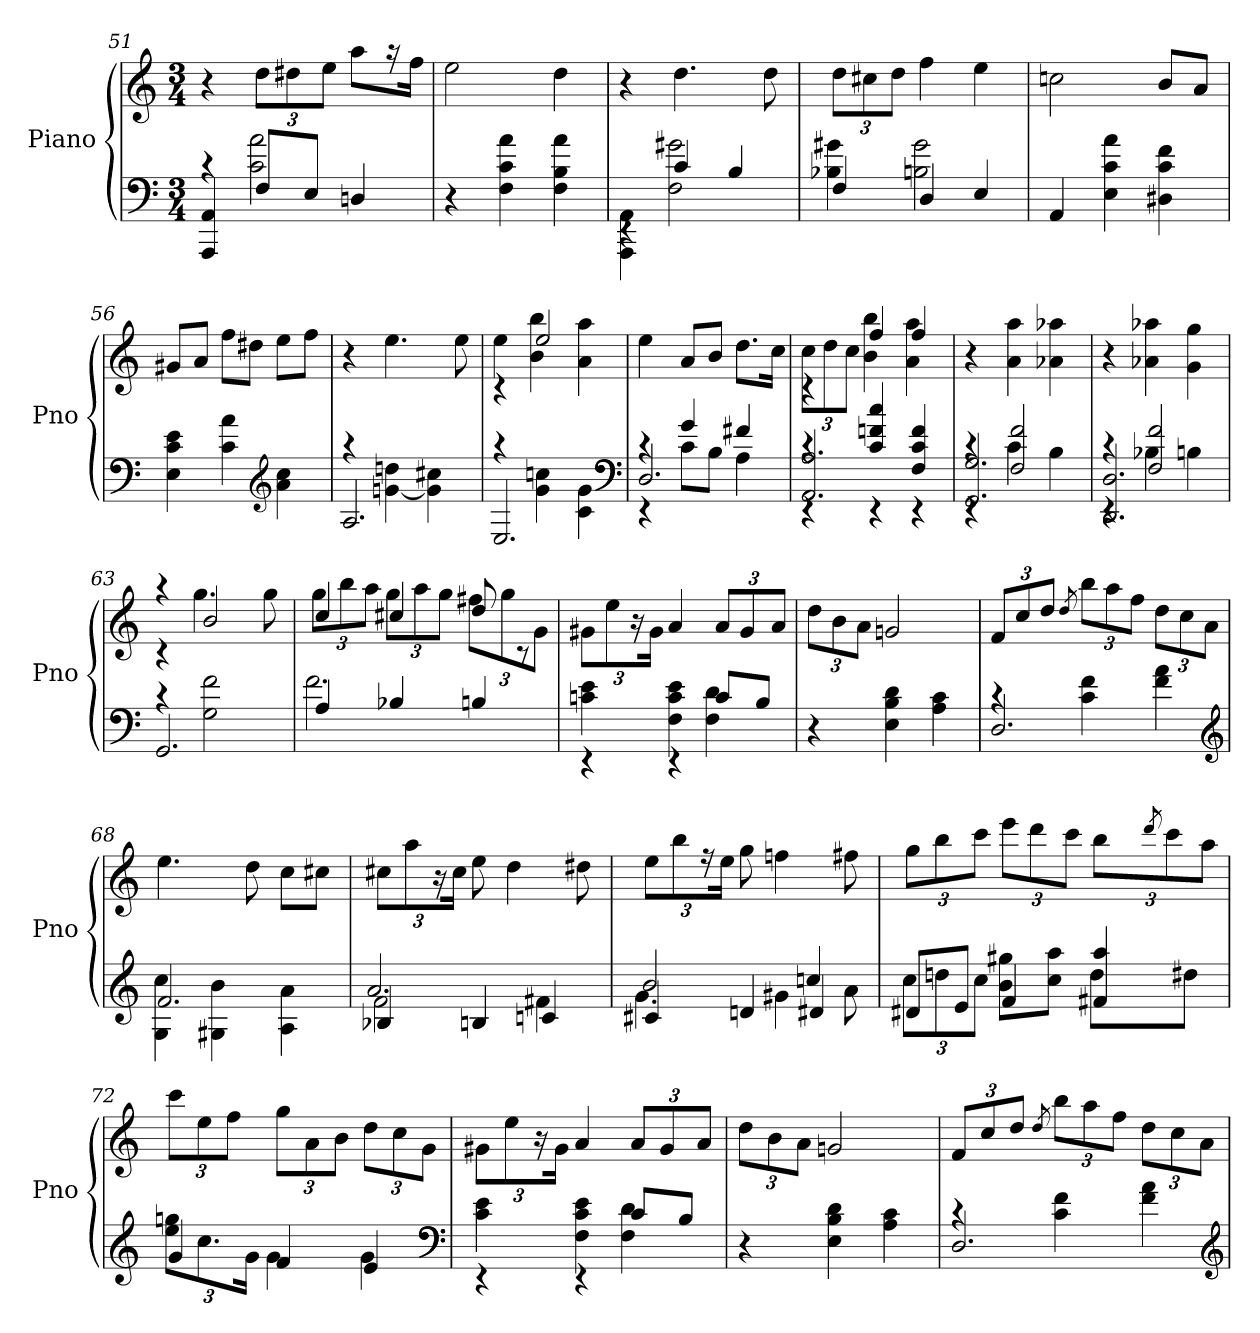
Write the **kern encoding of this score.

**kern	**kern
*part1	*part1
*staff2	*staff1
*I"Piano	*
*I'Pno	*
*clefF4	*clefG2
*k[]	*k[]
*C:	*C:
*M3/4	*M3/4
=51	=51
*^	*
4AAA 4AA	4rc	4r
8FL	2c 2a	12ddL
.	.	12dd#X
8EJ	.	.
.	.	12eeJ
4Dn	.	8aaL
.	.	16r
.	.	16ffJk
*v	*v	*
=52	=52
4r	2ee
4F 4c 4a	.
4F 4B 4a	4dd
=53	=53
*^	*
4rEE	4AAA 4AA	4r
4c	2F 2g#X	4.dd
4B	.	.
.	.	8dd
=54	=54	=54
4F	4B-X 4g#X	12ddL
.	.	12cc#X
.	.	12ddJ
4D	2Bn 2g#	4ff
4E	.	4ee
*v	*v	*
=55	=55
4AA	2ccn
4E 4c 4a	.
4D#X 4c 4f	8bL
.	8aJ
=56	=56
4E 4c 4e	8g#XL
.	8aJ
4c 4a	8ffL
.	8dd#XJ
*clefG2	*
4a 4cc	8eeL
.	8ffJ
=57	=57
*^	*
2.A	4raa	4r
.	[4gn 4ddn	4.ee
.	4g] 4cc#X	.
.	.	8ee
=58	=58	=58
*	*	*^
2.E	4raa	4rc	4ee
.	4g 4ccn	2ee	4b 4bb
.	4c 4g	.	4a 4aa
*v	*v	*	*
*	*v	*v
*clefF4	*
=59	=59
*^	*
*	*^	*
2.D	4rEE	4rc	4ee
.	8cL	4g	8aL
.	8BJ	.	8bJ
.	4A	4f#X	8.ddL
.	.	.	16ccJk
=60	=60	=60	=60
*	*	*	*^
2.AA 2.A	4rEE	4rc	4rc	12ccL
.	.	.	.	12dd
.	.	.	.	12ccJ
.	4rEE	4c 4fn 4cc	4ff	4b 4bb
.	4rEE	4F 4c 4f	4ff	4a 4aa
*	*	*	*v	*v
=61	=61	=61	=61
2.GG 2.G	4rEE	4rc	4r
.	4c	2F 2f	4a 4aa
.	4B	.	4a-X 4aa-X
=62	=62	=62	=62
2.DD 2.D	4rEE	4rc	4r
.	4B-X	2F 2f	4a-X 4aa-X
.	4Bn	.	4g 4gg
*	*v	*v	*
=63	=63	=63
*	*	*^
2.GG	4rc	4rc	4raa
.	2G 2f	2b	4.gg
.	.	.	8gg
=64	=64	=64	=64
4A	2.f	4cc	12ggL
.	.	.	12bb
.	.	.	12aaJ
4B-X	.	4cc#X	12ggL
.	.	.	12aa
.	.	.	12ggJ
4Bn	.	8dd	12ff#XL
.	.	.	12gg
.	.	8rc	.
.	.	.	12gJ
*	*	*v	*v
=65	=65	=65
4rEE	4cn 4e	12g#XL
.	.	12ee
.	.	24r
.	.	24g#Jk
4rEE	4F 4c 4e	4a
8cL	4F 4d	12aL
.	.	12g#
8BJ	.	.
.	.	12aJ
*v	*v	*
=66	=66
4r	12ddL
.	12b
.	12aJ
4E 4B 4d	2gn
4A 4c	.
=67	=67
*^	*
2.D	4rc	12fL
.	.	12cc
.	.	12ddJ
.	.	8qdd
.	4c 4f	12bbL
.	.	12aa
.	.	12ffJ
.	4f 4a	12ddL
.	.	12cc
.	.	12aJ
*clefG2	*	*
=68	=68	=68
2.f	4G 4cc	4.ee
.	4G#X 4b	.
.	.	8dd
.	4A 4a	8ccL
.	.	8cc#XJ
=69	=69	=69
*	*^	*
4B-X	2f	2.a	12cc#XL
.	.	.	12aa
.	.	.	24r
.	.	.	24cc#Jk
4Bn	.	.	8ee
.	.	.	4dd
4cn	4f#X	.	.
.	.	.	8dd#X
=70	=70	=70	=70
4c#X	4.g	2b	12eeL
.	.	.	12bb
.	.	.	24r
.	.	.	24eeJk
4dn	.	.	8gg
.	4g#X	.	4ffn
4d#X	.	4ccn	.
.	8a	.	8ff#X
*	*v	*v	*
=71	=71	=71
8d#XL	12ccL	12ggL
.	12ddn	12bb
8eJ	.	.
.	12ccJ	12cccJ
4f	8b 8gg#XL	12eeeL
.	.	12ddd
.	8cc 8aaJ	.
.	.	12cccJ
4f#X 4aa	8ddL	12bbL
.	.	8qddd
.	.	12ccc
.	8dd#XJ	.
.	.	12aaJ
=72	=72	=72
4g	12ee 12ggnL	12cccL
.	12.cc	12ee
.	.	12ffJ
.	24gJk	.
4f	4g	12ggL
.	.	12a
.	.	12bJ
4e	4g	12ddL
.	.	12cc
.	.	12gJ
*clefF4	*	*
=73	=73	=73
4rEE	4c 4e	12g#XL
.	.	12ee
.	.	24r
.	.	24g#Jk
4rEE	4F 4c 4e	4a
8cL	4F 4d	12aL
.	.	12g#
8BJ	.	.
.	.	12aJ
*v	*v	*
=74	=74
4r	12ddL
.	12b
.	12aJ
4E 4B 4d	2gn
4A 4c	.
=75	=75
*^	*
2.D	4rc	12fL
.	.	12cc
.	.	12ddJ
.	.	8qdd
.	4c 4f	12bbL
.	.	12aa
.	.	12ffJ
.	4f 4a	12ddL
.	.	12cc
.	.	12aJ
*v	*v	*
*clefG2	*
=	=
*-	*-
